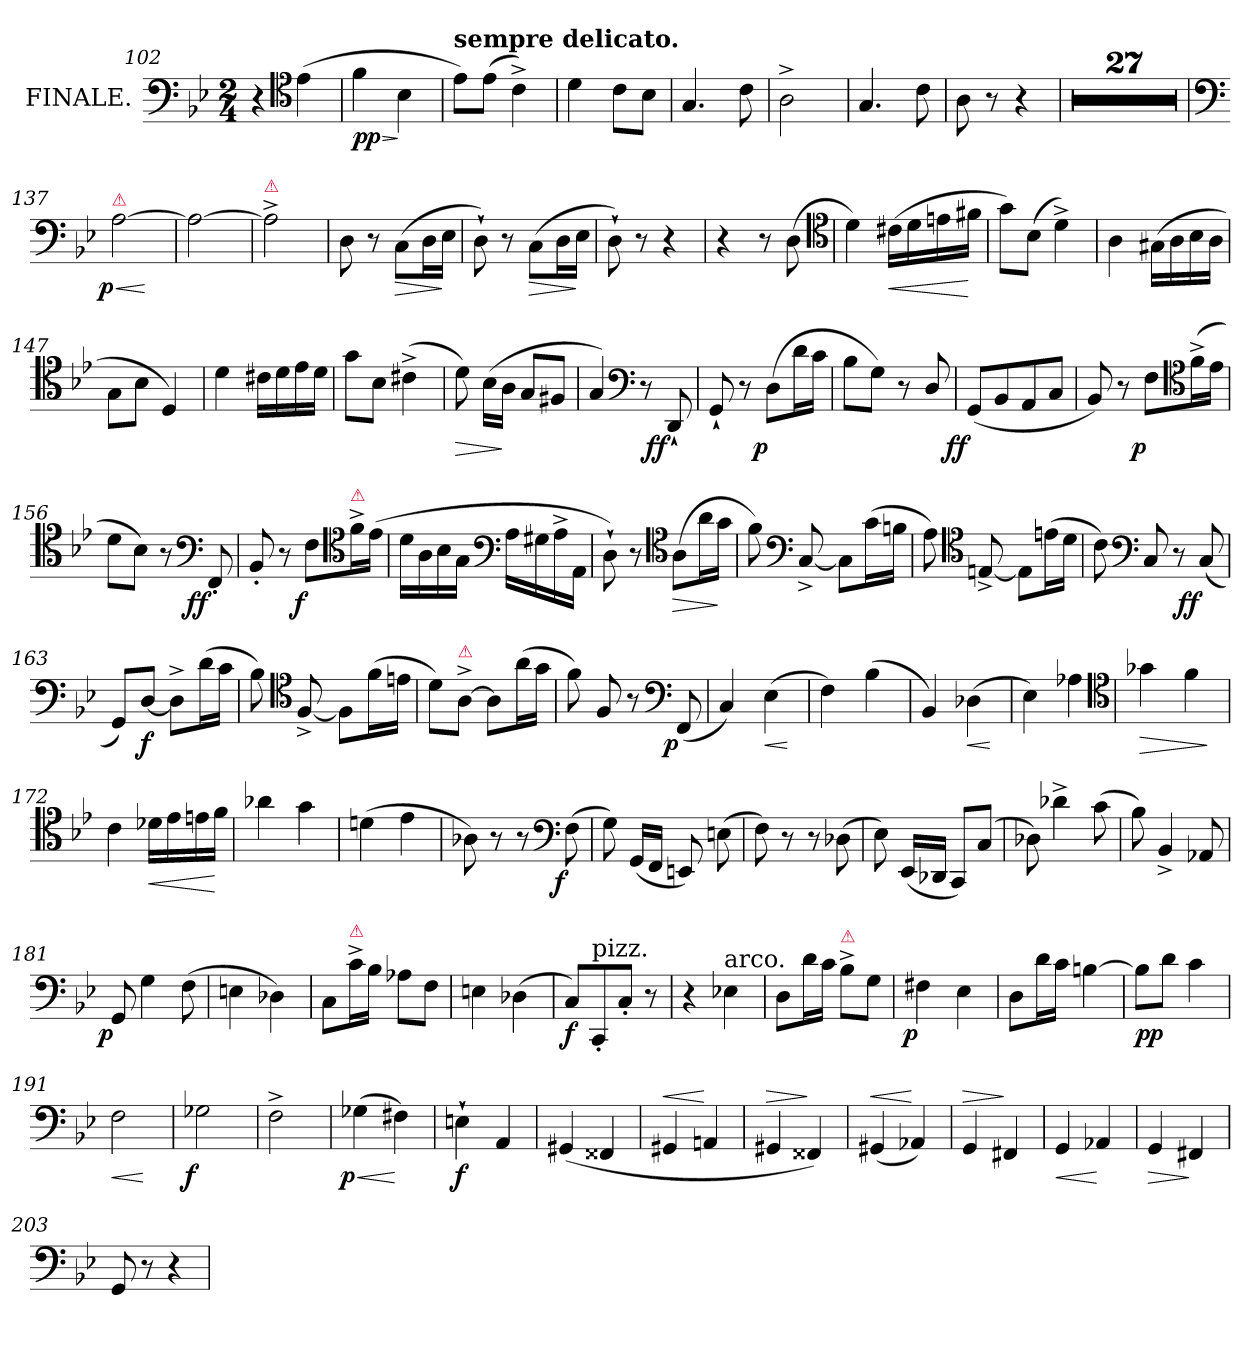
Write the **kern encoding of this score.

**kern	**dynam
*part1	*part1
*staff1	*staff1
*I"FINALE.	*
*clefF4	*
*k[b-e-]	*
*g:	*
*M2/4	*
=102	=102
4r	.
*clefC4	*
(>4e-	.
=103	=103
!	!LO:HP:b
4f	> pp
4B-	]
=104	=104
!LO:TX:a:B:t=sempre delicato.	!
8e-L)	.
(>8e-J	.
4c^>)	.
=105	=105
4d	.
8cL	.
8B-J	.
=106	=106
4.G	.
8c	.
=107	=107
2A^<	.
=108	=108
4.G	.
8c	.
=109	=109
8A	.
8r	.
4r	.
=110	=110
2rc	.
=111	=111
2rc	.
=112	=112
2rc	.
=113	=113
2rc	.
=114	=114
2rc	.
=115	=115
2rc	.
=116	=116
2rc	.
=117	=117
2rc	.
=118	=118
2rc	.
=119	=119
2rc	.
=120	=120
2rc	.
=121	=121
2rc	.
=122	=122
2rc	.
=123	=123
2rc	.
=124	=124
2rc	.
=125	=125
2rc	.
=126	=126
2rc	.
=127	=127
2rc	.
=128	=128
2rc	.
=129	=129
2rc	.
=130	=130
2rc	.
=131	=131
2rc	.
=132	=132
2rc	.
=133	=133
2rc	.
=134	=134
2rc	.
=135	=135
2rc	.
=136	=136
2rc	.
*clefF4	*
=137	=137
*clefF4	*
!LO:TX:a:color=crimson:t=⚠	!
!	!LO:HP:b
!	!LO:DY:n=1:rj
[2A	< p
.	[
=138	=138
2A_	.
=139	=139
!LO:TX:a:color=crimson:t=⚠	!
2A^<]	.
=140	=140
8D	.
8r	.
!	!LO:HP:b
(>8CL	>
16DL	.
16E-JJ	]
=141	=141
8D`>)	.
8r	.
!	!LO:HP:b
(>8CL	>
16DL	.
16E-JJ	]
=142	=142
8D`>)	.
8r	.
4r	.
=143	=143
4r	.
8r	.
(>8D	.
*clefC4	*
=144	=144
4d)	.
!	!LO:HP:b
(>16c#XLL	<
16d	.
16en	.
16f#XJJ	[
=145	=145
8gL)	.
(>8B-J	.
4d^<)	.
=146	=146
4A	.
(>16G#XLL	.
16A	.
16B-	.
16AJJ	.
=147	=147
8GL	.
8B-J	.
4D)	.
=148	=148
4d	.
16c#XLL	.
16d	.
16e-	.
16dJJ	.
=149	=149
8gL	.
8B-J	.
(>4c#X^<	.
=150	=150
!	!LO:HP:b
8d)	>
(>16B-LL	.
16AJJ	]
8GL	.
8F#XJ	.
=151	=151
4G)	.
*clefF4	*
8r	.
!	!LO:DY:rj
8DD`<	ff
=152	=152
8GG`<	.
8r	.
!	!LO:DY:rj
(>8DL	p
16dL	.
16cJJ	.
=153	=153
8B-L	.
8GJ)	.
8r	.
8D/	.
=154	=154
!	!LO:DY:rj
(<8GGL	ff
8BB-	.
8AA	.
8CJ	.
=155	=155
8BB-)	.
8r	.
!	!LO:DY:rj
8FL	p
*clefC4	*
(>16f^<L	.
16e-JJ	.
=156	=156
8dL	.
8B-J)	.
8r	.
*clefF4	*
!	!LO:DY:rj
8FF'<	ff
=157	=157
8BB-'<	.
8r	.
!	!LO:DY:rj
8FL	f
*clefC4	*
!LO:TX:a:color=crimson:t=⚠	!
16f^<L	.
(>16e-JJ	.
=158	=158
16dLL	.
16A	.
16B-	.
16GJJ	.
*clefF4	*
16ALL	.
16G#X	.
16A^<	.
16AAJJ	.
=159	=159
8D`>)	.
8r	.
*clefC4	*
!	!LO:HP:b
(>8AL	>
16aL	.
16gJJ	]
=160	=160
8f)	.
*clefF4	*
[8C^	.
8CL]	.
(>16cL	.
16BnJJ	.
=161	=161
8A)	.
*clefC4	*
[8En^	.
8EL]	.
(>16enL	.
16dJJ	.
=162	=162
8c)	.
*clefF4	*
8C	.
8r	.
!	!LO:DY:rj
(<8C	ff
=163	=163
8GGL)	.
[8DJ	f
8D^<L]	.
(>16dL	.
16cJJ	.
=164	=164
8B-)	.
*clefC4	*
[8F^>	.
8FL]	.
(>16fL	.
16enJJ	.
=165	=165
8dL)	.
!LO:TX:a:color=crimson:t=⚠	!
[8A^J	.
8AL]	.
(>16aL	.
16gJJ	.
=166	=166
8f)	.
8F	.
8r	.
*clefF4	*
!	!LO:DY:rj
(<8FF	p
=167	=167
4C)	.
!	!LO:HP:b
(>4E-	<
.	[
=168	=168
4F)	.
(>4B-	.
=169	=169
4BB-)	.
!	!LO:HP:b
(>4D-X	<
.	[
=170	=170
4E-)	.
4A-X	.
*clefC4	*
=171	=171
!	!LO:HP:b
4g-X	>
4f	.
.	]
=172	=172
4c	.
!	!LO:HP:b
16d-XLL	<
16e-	.
16en	.
16fJJ	[
=173	=173
4a-X	.
4g	.
=174	=174
(>4dn	.
4e-	.
=175	=175
8A-X)	.
8r	.
8r	.
*clefF4	*
!	!LO:DY:rj
(>8F	f
=176	=176
8G)	.
(<16GGLL	.
16FFJJ	.
8EEn)	.
(>8En	.
=177	=177
8F)	.
8r	.
8r	.
(>8D-X\	.
=178	=178
8E-)	.
(<16EE-LL	.
16DD-XJJ	.
8CCL)	.
(<8CJ	.
=179	=179
8D-X)	.
4d-X^<	.
(>8c	.
=180	=180
8B-)	.
4BB-^<	.
8AA-X	.
=181	=181
!	!LO:DY:rj
8GG	p
4G	.
(>8F	.
=182	=182
4En	.
4D-X)	.
=183	=183
8CL	.
!LO:TX:a:color=crimson:t=⚠	!
16c^<L	.
16B-JJ	.
8A-XL	.
8FJ	.
=184	=184
4En	.
(>4D-X	.
=185	=185
8CL)	f
!LO:TX:a:t=pizz.	!
8CC'<	.
8C'<J	.
8r	.
=186	=186
4r	.
!LO:TX:a:t=arco.	!
4E-X	.
=187	=187
8DL	.
16dL	.
16cJJ	.
!LO:TX:a:color=crimson:t=⚠	!
8B-^<L	.
8GJ	.
=188	=188
!	!LO:DY:rj
4F#X	p
4E-	.
=189	=189
8DL	.
16dL	.
16cJJ	.
[4Bn	.
=190	=190
8BnL]	pp
8dJ	.
4c	.
=191	=191
!	!LO:HP:b
2F	<
.	[
=192	=192
!	!LO:DY:rj
2G-X	f
=193	=193
2F^<	.
=194	=194
!	!LO:HP:b
!	!LO:DY:n=1:rj
(>4G-X	< p
4F#X)	[
=195	=195
4En`>	f
4AA	.
=196	=196
(<4GG#X	.
4FF##X	.
=197	=197
!	!LO:HP:a
4GG#X	<
4AAn	[
=198	=198
!	!LO:HP:a
4GG#X	>
4FF##X)	]
=199	=199
!	!LO:HP:a
(<4GG#X	<
4AA-X)	[
=200	=200
!	!LO:HP:a
4GG	>
4FF#X	]
=201	=201
!	!LO:HP:b
4GG	<
4AA-X	[
=202	=202
!	!LO:HP:b
4GG	>
4FF#X	]
=203	=203
8GG	.
8r	.
4r	.
=	=
*-	*-
